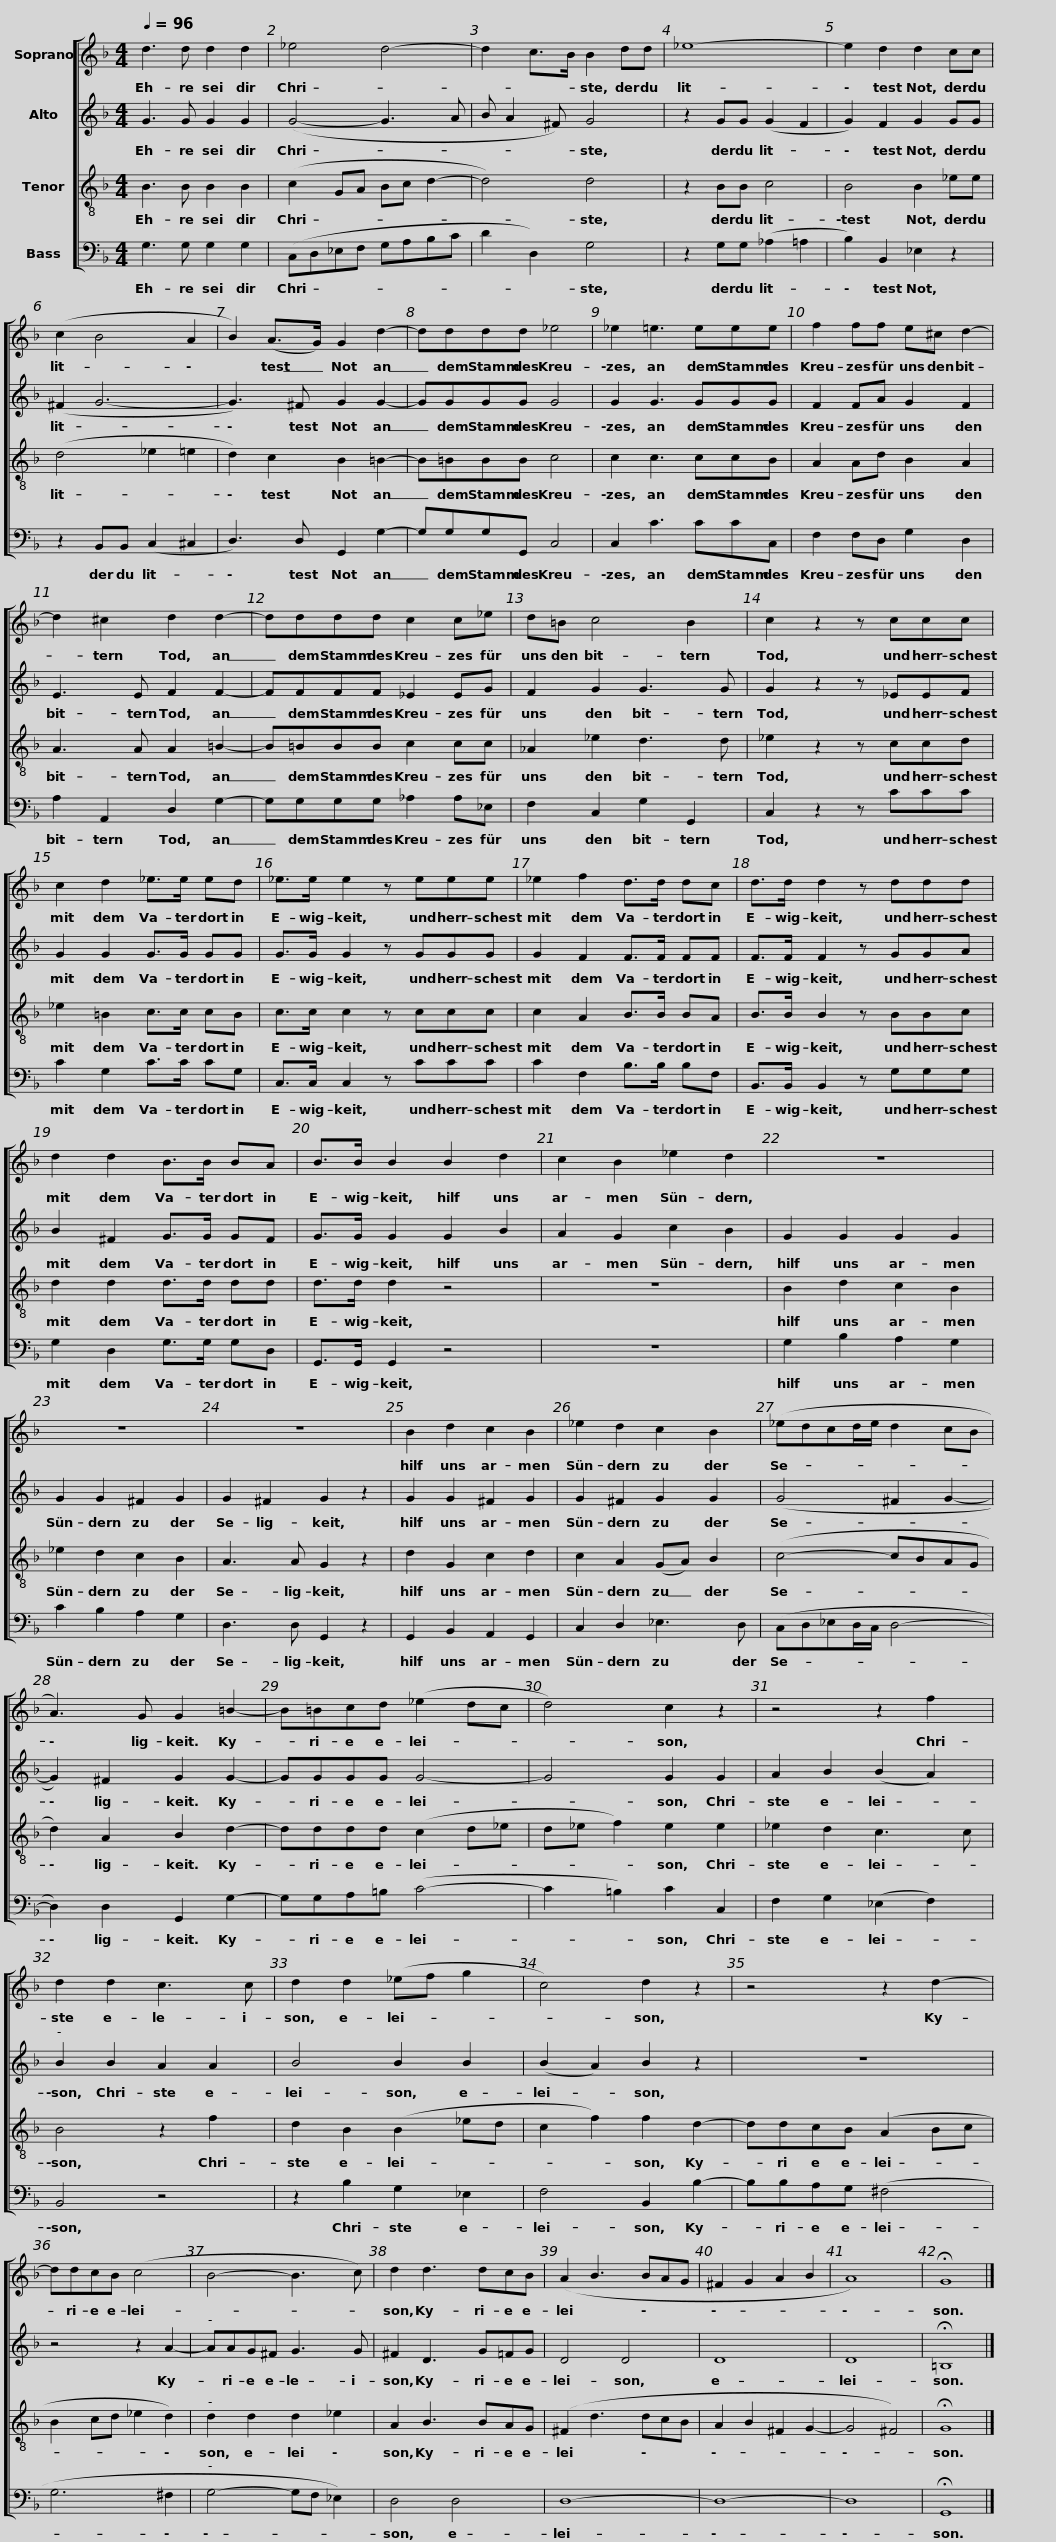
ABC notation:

X:1
%%score [ 1 2 3 4 ]
L:1/8
Q:1/4=96
M:4/4
I:linebreak $
K:F
V:1 treble
V:2 treble
V:3 treble-8
V:4 bass
V:1
 d3 d d2 d2 | _e4 d4- | d2 c>B B2 dd | _e8- |$ e2 d2 d2 cc | %5
 (c2 B4 A2 | B2) (A>G) G2 d2- | dddd _e4 |$ _e2 =e3 eee | f2 ff e^c d2- | %10
 d2 ^c2 d2 d2- |$ dddd c2 c_e |$ d=B c4 B2 | c2 z2 z ccc | c2 d2 _e>e ed |$ %15
 _e>e e2 z eee |$ _e2 f2 d>d dc | d>d d2 z ddd | d2 d2 B>B BA |$ B>B B2 B2 d2 |$ %20
 c2 B2 _e2 d2 | z8 | z8 | z8 | B2 d2 c2 B2 |$ %25
 _e2 d2 c2 B2 |$ (_edcd/e/ d2 cB | A3) G G2 =B2- | B=Bcd (_e2 dc | d4) c2 z2 | %30
 z4 z2 f2 |$ d2 d2 c3 c | d2 d2 (_ef g2 | c4) d2 z2 | z4 z2 d2- | %35
 ddcB (c4 |$ B4- B3 c) | d2 d3 dcB | (A2 B3 BAG | ^F2 G2 A2 B2 | %40
 A8) | !fermata!G8 |] %42
V:2
 G3 G G2 G2 | (G4- G3 A | B A2 ^F) G4 | z2 GG (G2 F2 |$ G2) F2 G2 GG | %5
 (^F2 G6- | G3) ^F G2 G2- | GGGG G4 |$ G2 G3 GGG | F2 FA G2 F2 | %10
 E3 E F2 F2- |$ FFFF _E2 EG |$ F2 G2 G3 G | G2 z2 z _EEF | G2 G2 G>G GG |$ %15
 G>G G2 z GGG |$ G2 F2 F>F FF | F>F F2 z GGA | B2 ^F2 G>G GF |$ G>G G2 G2 B2 |$ %20
 A2 G2 c2 B2 | G2 G2 G2 G2 | G2 G2 ^F2 G2 | G2 ^F2 G2 z2 | G2 G2 ^F2 G2 |$ %25
 G2 ^F2 G2 G2 |$ (G4 ^F2 G2- | G2) ^F2 G2 G2- | GGGG G4- | G4 G2 G2 | %30
 A2 B2 (B2 A2) |$ B2 B2 A2 A2 | B4 B2 B2 | (B2 A2) B2 z2 | z8 | %35
 z4 z2 A2- |$ AAG^F G3 G | ^F2 D3 G=FG | D4 D4 | D8 | %40
 D8 | !fermata!=B,8 |] %42
V:3
 B3 B B2 B2 | (c2 GA Bc d2- | d4) d4 | z2 BB c4 |$ B4 B2 _ee | %5
 (d4 _e2 =e2 | d2) c2 B2 =B2- | B=BBB c4 |$ c2 c3 ccB | A2 Ad B2 A2 | %10
 A3 A A2 =B2- |$ B=BBB c2 cc |$ _A2 _e2 d3 d | _e2 z2 z ccd | _e2 =B2 c>c cB |$ %15
 c>c c2 z ccc |$ c2 A2 B>B BA | B>B B2 z BBc | d2 d2 d>d dd |$ d>d d2 z4 |$ %20
 z8 | B2 d2 c2 B2 | _e2 d2 c2 B2 | A3 A G2 z2 | d2 G2 c2 d2 |$ %25
 c2 A2 (GA) B2 |$ (c4- cBAG | d2) A2 B2 d2- | dddd (c2 d_e | d_e f2) e2 e2 | %30
 _e2 d2 c3 c |$ B4 z2 f2 | d2 B2 (B2 _ed | c2 f2) f2 d2- | ddcB (A2 Bc | %35
 B2 cd _e2 d2) |$ d2 d2 d2 _e2 | A2 B3 BAG | (^F2 d3 dcB | A2 B2 ^F2 G2- | %40
 G4 ^F4) | !fermata!G8 |] %42
V:4
 G,3 G, G,2 G,2 | (C,D,_E,F, G,A,B,C | D2 D,2) G,4 | z2 G,G, (_A,2 =A,2 |$ B,2) B,,2 _E,2 z2 | %5
 z2 B,,B,, (C,2 ^C,2 | D,3) D, G,,2 G,2- | G,G,G,G,, C,4 |$ C,2 C3 CCC, | F,2 F,D, G,2 D,2 | %10
 A,2 A,,2 D,2 G,2- |$ G,G,G,G, _A,2 A,_E, |$ F,2 C,2 G,2 G,,2 | C,2 z2 z CCC | C2 G,2 C>C CG, |$ %15
 C,>C, C,2 z CCC |$ C2 F,2 B,>B, B,F, | B,,>B,, B,,2 z G,G,G, | G,2 D,2 G,>G, G,D, |$ G,,>G,, G,,2 z4 |$ %20
 z8 | G,2 B,2 A,2 G,2 | C2 B,2 A,2 G,2 | D,3 D, G,,2 z2 | G,,2 B,,2 A,,2 G,,2 |$ %25
 C,2 D,2 _E,3 D, |$ (C,D,_E,D,/C,/ D,4- | D,2) D,2 G,,2 G,2- | G,G,A,=B, (C4- | C2 =B,2) C2 C,2 | %30
 F,2 G,2 (_E,2 F,2) |$ B,,4 z4 | z2 B,2 G,2 _E,2 | F,4 B,,2 B,2- | B,B,A,G, (^F,4 | %35
 G,6 ^F,2 |$ G,4- G,F, _E,2) | D,4 D,4 | D,8- | D,8- | %40
 D,8 | !fermata!G,,8 |] %42
